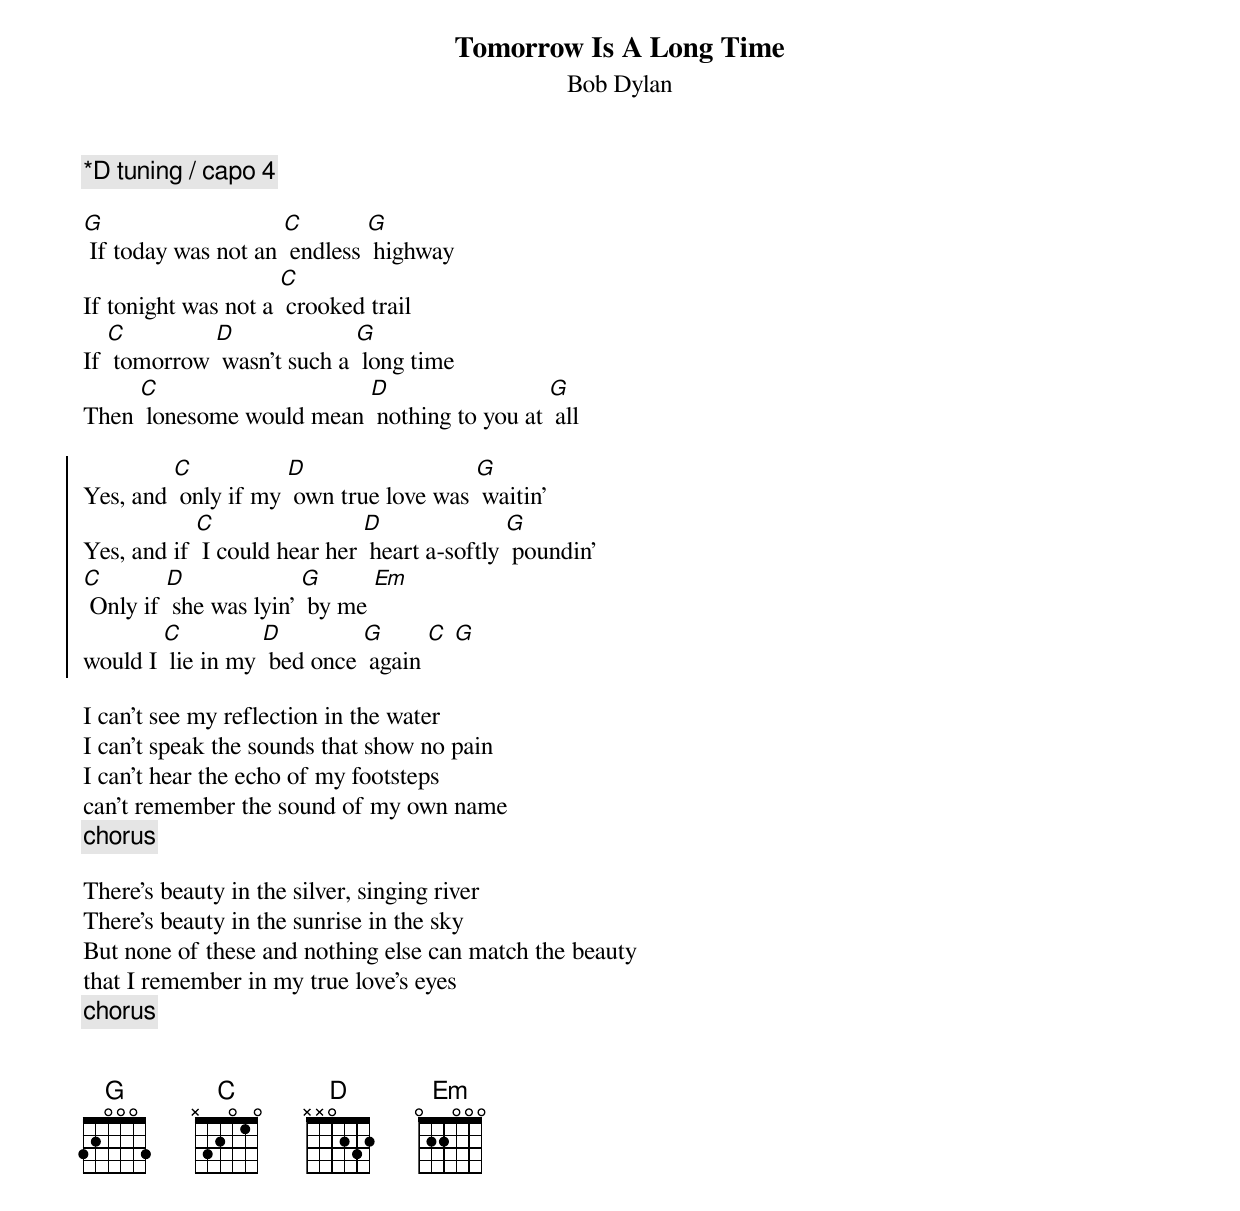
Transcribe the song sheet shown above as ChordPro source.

{title: Tomorrow Is A Long Time}
{subtitle: Bob Dylan}
{c:*D tuning / capo 4}

[G] If today was not an [C] endless [G] highway
If tonight was not a [C] crooked trail
If [C] tomorrow [D] wasn't such a [G] long time
Then [C] lonesome would mean [D] nothing to you at [G] all

{soc}
Yes, and [C] only if my [D] own true love was [G] waitin'
Yes, and if [C] I could hear her [D] heart a-softly [G] poundin'
[C] Only if [D] she was lyin' [G] by me [Em]
would I [C] lie in my [D] bed once [G] again [C] [G]
{eoc}

I can't see my reflection in the water
I can't speak the sounds that show no pain
I can't hear the echo of my footsteps
can't remember the sound of my own name
{c:chorus}

There's beauty in the silver, singing river
There's beauty in the sunrise in the sky
But none of these and nothing else can match the beauty
that I remember in my true love's eyes
{c:chorus}

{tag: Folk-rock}
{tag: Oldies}

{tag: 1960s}
